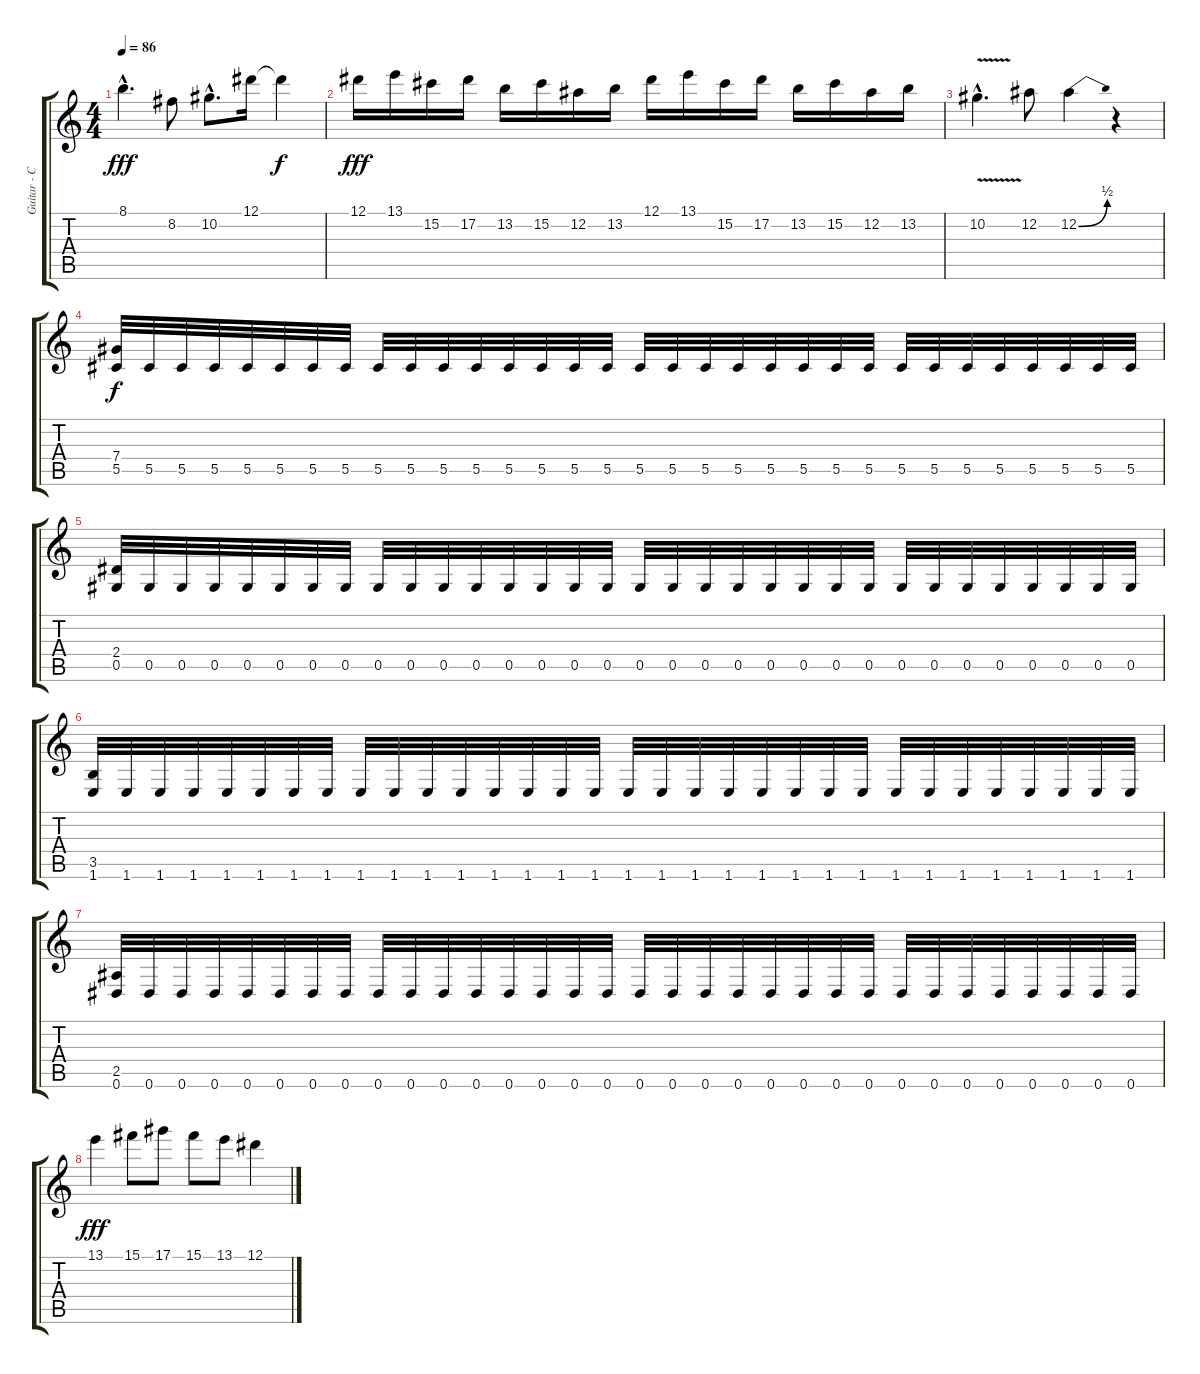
\track ("Guitar - Cederic Dupont" "Guitar - C") {instrument overdrivenguitar}
\staff {score tabs}
\tuning (Eb4 Bb3 Gb3 Db3 Ab2 Eb2) {hide}
\ts (4 4)
\tempo 86
\clef g2
\ks c
8.1{hac}.4{d dy fff} 8.2.8 10.2{hac}.8{d} 12.1.16 12.1{t}.4{dy f} |
12.1.16{dy fff} 13.1.16 15.2.16 17.2.16 13.2.16 15.2.16 12.2.16 13.2.16 12.1.16 13.1.16 15.2.16 17.2.16 13.2.16 15.2.16 12.2.16 13.2.16 |
10.2{v hac}.4{d} 12.2.8 12.2{be (bend 0 0 60 2)}.4 r.4 |
(7.4 5.5).32{dy f} 5.5.32 5.5.32 5.5.32 5.5.32 5.5.32 5.5.32 5.5.32 5.5.32 5.5.32 5.5.32 5.5.32 5.5.32 5.5.32 5.5.32 5.5.32 5.5.32 5.5.32 5.5.32 5.5.32 5.5.32 5.5.32 5.5.32 5.5.32 5.5.32 5.5.32 5.5.32 5.5.32 5.5.32 5.5.32 5.5.32 5.5.32 |
(2.4 0.5).32 0.5.32 0.5.32 0.5.32 0.5.32 0.5.32 0.5.32 0.5.32 0.5.32 0.5.32 0.5.32 0.5.32 0.5.32 0.5.32 0.5.32 0.5.32 0.5.32 0.5.32 0.5.32 0.5.32 0.5.32 0.5.32 0.5.32 0.5.32 0.5.32 0.5.32 0.5.32 0.5.32 0.5.32 0.5.32 0.5.32 0.5.32 |
(3.5 1.6).32 1.6.32 1.6.32 1.6.32 1.6.32 1.6.32 1.6.32 1.6.32 1.6.32 1.6.32 1.6.32 1.6.32 1.6.32 1.6.32 1.6.32 1.6.32 1.6.32 1.6.32 1.6.32 1.6.32 1.6.32 1.6.32 1.6.32 1.6.32 1.6.32 1.6.32 1.6.32 1.6.32 1.6.32 1.6.32 1.6.32 1.6.32 |
(2.5 0.6).32 0.6.32 0.6.32 0.6.32 0.6.32 0.6.32 0.6.32 0.6.32 0.6.32 0.6.32 0.6.32 0.6.32 0.6.32 0.6.32 0.6.32 0.6.32 0.6.32 0.6.32 0.6.32 0.6.32 0.6.32 0.6.32 0.6.32 0.6.32 0.6.32 0.6.32 0.6.32 0.6.32 0.6.32 0.6.32 0.6.32 0.6.32 |
13.1.4{dy fff} 15.1.8 17.1.8 15.1.8 13.1.8 12.1.4
